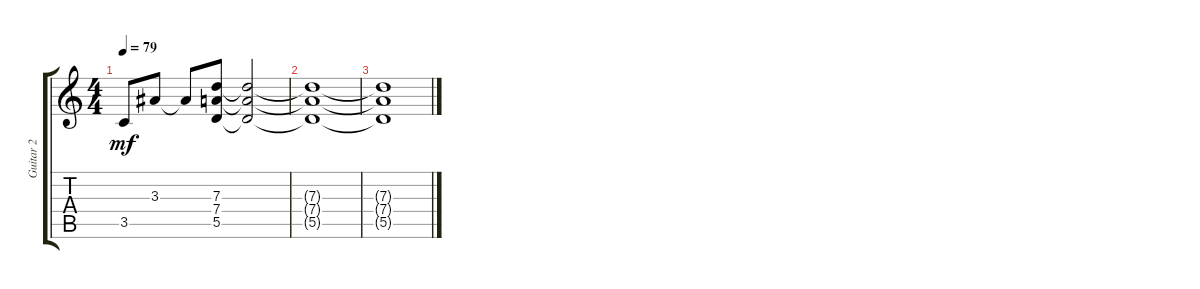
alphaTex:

\track ("Guitar 2" "Guitar 2") {instrument distortionguitar}
\staff {score tabs}
\tuning (E4 B3 G3 D3 A2 D2) {hide}
\ts (4 4)
\tempo 79
\clef g2
\ks c
3.5.8{dy mf} 3.3.8 3.3{t}.8 (7.3 7.4 5.5).8 (7.3{t} 7.4{t} 5.5{t}).2 |
(7.3{t} 7.4{t} 5.5{t}).1 |
(7.3{t} 7.4{t} 5.5{t}).1
